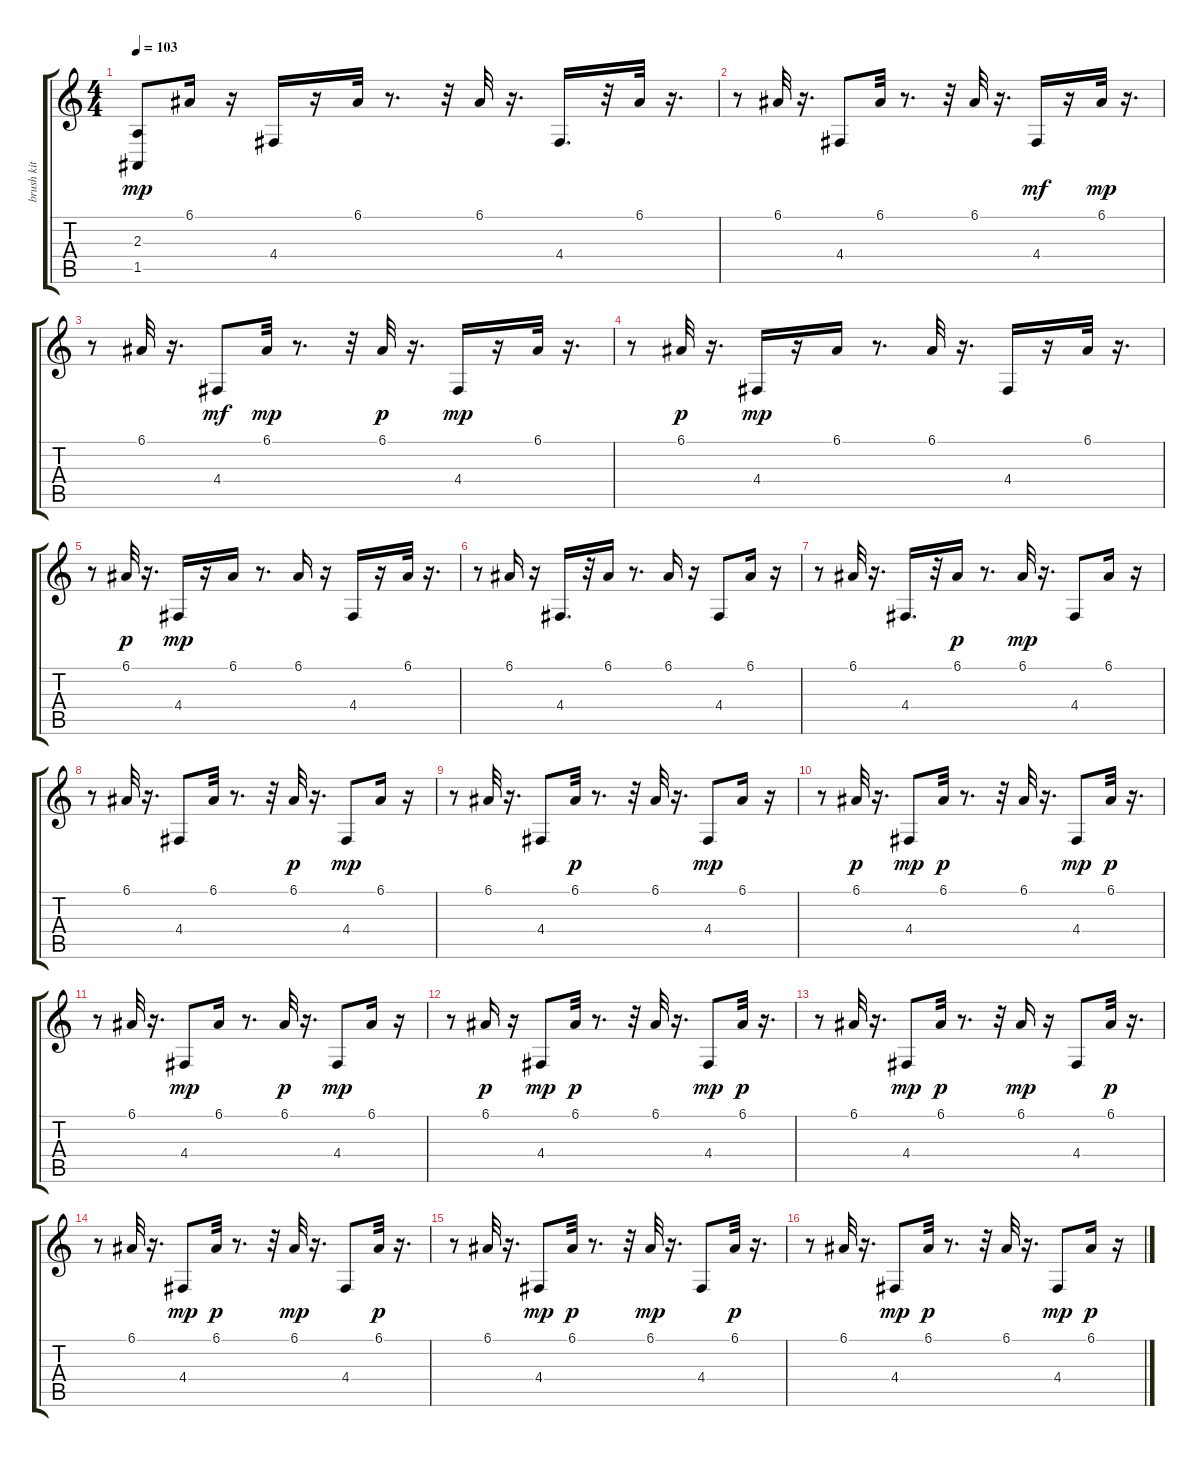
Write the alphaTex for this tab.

\track ("brush kit" "brush kit") {instrument violin}
\staff {score tabs}
\tuning (E4 B3 G3 D3 A2 E2) {hide}
\ts (4 4)
\tempo 103
\clef g2
\ks c
(2.3 1.5).8{dy mp} 6.1.16 r.16 4.4.16 r.16 6.1.32 r.8{d} r.32 6.1.32 r.16{d} 4.4.16{d} r.32 6.1.32 r.16{d} |
r.8 6.1.32 r.16{d} 4.4.8 6.1.32 r.8{d} r.32 6.1.32 r.16{d} 4.4.16{dy mf} r.16 6.1.32{dy mp} r.16{d} |
r.8 6.1.32 r.16{d} 4.4.8{dy mf} 6.1.32{dy mp} r.8{d} r.32 6.1.32{dy p} r.16{d} 4.4.16{dy mp} r.16 6.1.32 r.16{d} |
r.8 6.1.32{dy p} r.16{d} 4.4.16{dy mp} r.16 6.1.16 r.8{d} 6.1.32 r.16{d} 4.4.16 r.16 6.1.32 r.16{d} |
r.8 6.1.32{dy p} r.16{d} 4.4.16{dy mp} r.16 6.1.16 r.8{d} 6.1.16 r.16 4.4.16 r.16 6.1.32 r.16{d} |
r.8 6.1.16 r.16 4.4.16{d} r.32 6.1.16 r.8{d} 6.1.16 r.16 4.4.8 6.1.16 r.16 |
r.8 6.1.32 r.16{d} 4.4.16{d} r.32 6.1.16{dy p} r.8{d} 6.1.32{dy mp} r.16{d} 4.4.8 6.1.16 r.16 |
r.8 6.1.32 r.16{d} 4.4.8 6.1.32 r.8{d} r.32 6.1.32{dy p} r.16{d} 4.4.8{dy mp} 6.1.16 r.16 |
r.8 6.1.32 r.16{d} 4.4.8 6.1.32{dy p} r.8{d} r.32 6.1.32 r.16{d} 4.4.8{dy mp} 6.1.16 r.16 |
r.8 6.1.32{dy p} r.16{d} 4.4.8{dy mp} 6.1.32{dy p} r.8{d} r.32 6.1.32 r.16{d} 4.4.8{dy mp} 6.1.32{dy p} r.16{d} |
r.8 6.1.32 r.16{d} 4.4.8{dy mp} 6.1.16 r.8{d} 6.1.32{dy p} r.16{d} 4.4.8{dy mp} 6.1.16 r.16 |
r.8 6.1.16{dy p} r.16 4.4.8{dy mp} 6.1.32{dy p} r.8{d} r.32 6.1.32 r.16{d} 4.4.8{dy mp} 6.1.32{dy p} r.16{d} |
r.8 6.1.32 r.16{d} 4.4.8{dy mp} 6.1.32{dy p} r.8{d} r.32 6.1.16{dy mp} r.16 4.4.8 6.1.32{dy p} r.16{d} |
r.8 6.1.32 r.16{d} 4.4.8{dy mp} 6.1.32{dy p} r.8{d} r.32 6.1.32{dy mp} r.16{d} 4.4.8 6.1.32{dy p} r.16{d} |
r.8 6.1.32 r.16{d} 4.4.8{dy mp} 6.1.32{dy p} r.8{d} r.32 6.1.32{dy mp} r.16{d} 4.4.8 6.1.32{dy p} r.16{d} |
r.8 6.1.32 r.16{d} 4.4.8{dy mp} 6.1.32{dy p} r.8{d} r.32 6.1.32 r.16{d} 4.4.8{dy mp} 6.1.16{dy p} r.16
